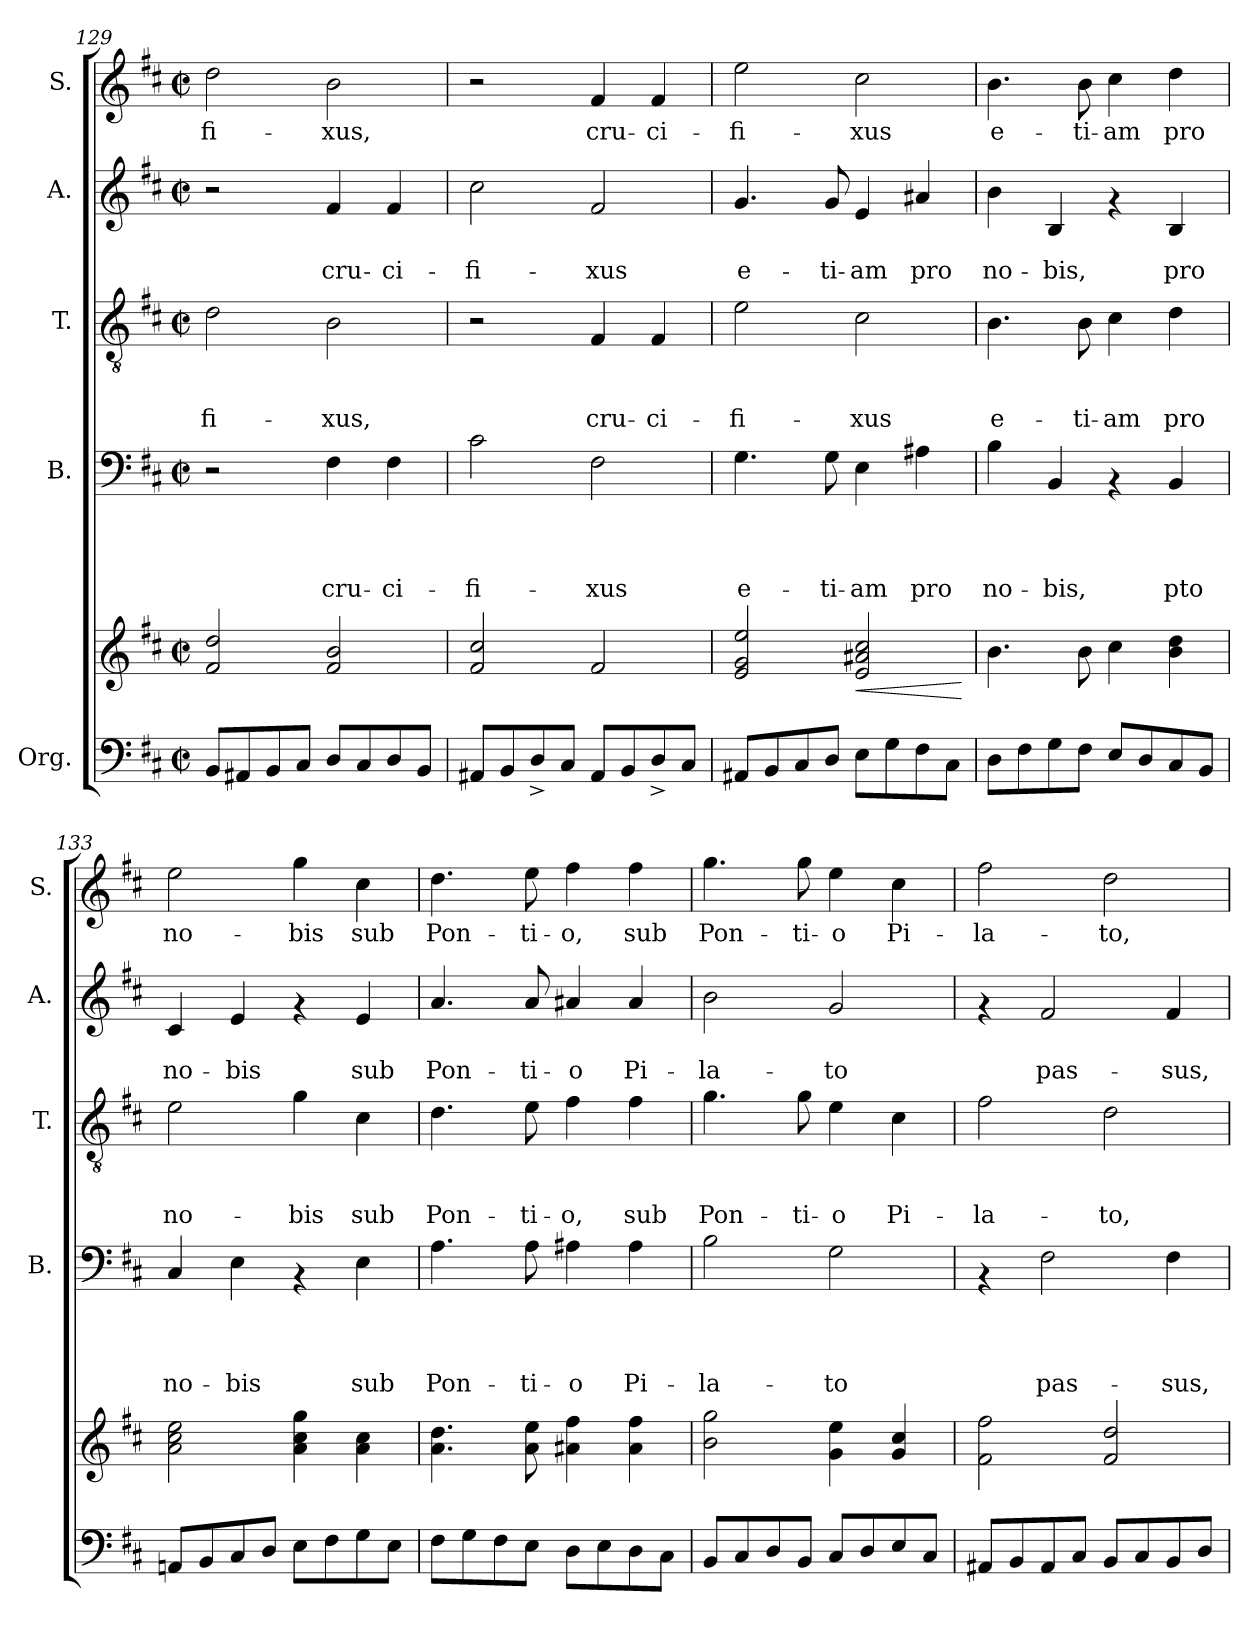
**kern	**kern	**dynam	**kern	**text	**text	**text	**text	**kern	**text	**text	**text	**kern	**text	**text	**kern	**text
*part5	*part5	*part5	*part4	*part4	*part4	*part4	*part4	*part3	*part3	*part3	*part3	*part2	*part2	*part2	*part1	*part1
*staff6	*staff5	*staff5/6	*staff4	*staff4	*staff4	*staff4	*staff4	*staff3	*staff3	*staff3	*staff3	*staff2	*staff2	*staff2	*staff1	*staff1
*I"Org.	*	*	*I"B.	*	*	*	*	*I"T.	*	*	*	*I"A.	*	*	*I"S.	*
*	*	*	*I'B.	*	*	*	*	*I'T.	*	*	*	*I'A.	*	*	*I'S.	*
*clefF4	*clefG2	*	*clefF4	*	*	*	*	*clefGv2	*	*	*	*clefG2	*	*	*clefG2	*
*k[f#c#]	*k[f#c#]	*	*k[f#c#]	*	*	*	*	*k[f#c#]	*	*	*	*k[f#c#]	*	*	*k[f#c#]	*
*D:	*D:	*	*D:	*	*	*	*	*D:	*	*	*	*D:	*	*	*D:	*
*M2/2	*M2/2	*	*M2/2	*	*	*	*	*M2/2	*	*	*	*M2/2	*	*	*M2/2	*
*met(c|)	*met(c|)	*	*met(c|)	*	*	*	*	*met(c|)	*	*	*	*met(c|)	*	*	*met(c|)	*
=129	=129	=129	=129	=129	=129	=129	=129	=129	=129	=129	=129	=129	=129	=129	=129	=129
!	!	!	!	!	!	!	!	!	!	!	!LO:LY:b	!	!	!	!	!LO:LY:b
8BB/L	2f#/ 2dd/	.	2r	.	.	.	.	2d\	.	.	-fi-	2r	.	.	2dd\	-fi-
8AA#X/	.	.	.	.	.	.	.	.	.	.	.	.	.	.	.	.
8BB/	.	.	.	.	.	.	.	.	.	.	.	.	.	.	.	.
8C#/J	.	.	.	.	.	.	.	.	.	.	.	.	.	.	.	.
!	!	!	!	!	!	!	!LO:LY:b	!	!	!	!LO:LY:b	!	!	!LO:LY:b	!	!LO:LY:b
8D/L	2f#/ 2b/	.	4F#\	.	.	.	cru-	2B\	.	.	-xus,	4f#/	.	cru-	2b\	-xus,
8C#/	.	.	.	.	.	.	.	.	.	.	.	.	.	.	.	.
!	!	!	!	!	!	!	!LO:LY:b	!	!	!	!	!	!	!LO:LY:b	!	!
8D/	.	.	4F#\	.	.	.	-ci-	.	.	.	.	4f#/	.	-ci-	.	.
8BB/J	.	.	.	.	.	.	.	.	.	.	.	.	.	.	.	.
=130	=130	=130	=130	=130	=130	=130	=130	=130	=130	=130	=130	=130	=130	=130	=130	=130
!	!	!	!	!	!	!	!LO:LY:b	!	!	!	!	!	!	!LO:LY:b	!	!
8AA#X/L	2f#/ 2cc#/	.	2c#\	.	.	.	-fi-	2r	.	.	.	2cc#\	.	-fi-	2r	.
8BB/	.	.	.	.	.	.	.	.	.	.	.	.	.	.	.	.
8D^</	.	.	.	.	.	.	.	.	.	.	.	.	.	.	.	.
8C#/J	.	.	.	.	.	.	.	.	.	.	.	.	.	.	.	.
!	!	!	!	!	!	!	!LO:LY:b	!	!	!	!LO:LY:b	!	!	!LO:LY:b	!	!LO:LY:b
8AA#/L	2f#/	.	2F#\	.	.	.	-xus	4F#/	.	.	cru-	2f#/	.	-xus	4f#/	cru-
8BB/	.	.	.	.	.	.	.	.	.	.	.	.	.	.	.	.
!	!	!	!	!	!	!	!	!	!	!	!LO:LY:b	!	!	!	!	!LO:LY:b
8D^</	.	.	.	.	.	.	.	4F#/	.	.	-ci-	.	.	.	4f#/	-ci-
8C#/J	.	.	.	.	.	.	.	.	.	.	.	.	.	.	.	.
=131	=131	=131	=131	=131	=131	=131	=131	=131	=131	=131	=131	=131	=131	=131	=131	=131
!	!	!	!	!	!	!	!LO:LY:b	!	!	!	!LO:LY:b	!	!	!LO:LY:b	!	!LO:LY:b
8AA#X/L	2e/ 2g/ 2ee/	.	4.G\	.	.	.	e-	2e\	.	.	-fi-	4.g/	.	e-	2ee\	-fi-
8BB/	.	.	.	.	.	.	.	.	.	.	.	.	.	.	.	.
8C#/	.	.	.	.	.	.	.	.	.	.	.	.	.	.	.	.
!	!	!	!	!	!	!	!LO:LY:b	!	!	!	!	!	!	!LO:LY:b	!	!
8D/J	.	.	8G\	.	.	.	-ti-	.	.	.	.	8g/	.	-ti-	.	.
!	!	!LO:HP:b	!	!	!	!	!LO:LY:b	!	!	!	!LO:LY:b	!	!	!LO:LY:b	!	!LO:LY:b
8E\L	2e/ 2a#X/ 2cc#/	<	4E\	.	.	.	-am	2c#\	.	.	-xus	4e/	.	-am	2cc#\	-xus
8G\	.	.	.	.	.	.	.	.	.	.	.	.	.	.	.	.
!	!	!	!	!	!	!	!LO:LY:b	!	!	!	!	!	!	!LO:LY:b	!	!
8F#\	.	.	4A#X\	.	.	.	pro	.	.	.	.	4a#X/	.	pro	.	.
8C#\J	.	.	.	.	.	.	.	.	.	.	.	.	.	.	.	.
.	.	[	.	.	.	.	.	.	.	.	.	.	.	.	.	.
=132	=132	=132	=132	=132	=132	=132	=132	=132	=132	=132	=132	=132	=132	=132	=132	=132
!	!	!	!	!	!	!	!LO:LY:b	!	!	!	!LO:LY:b	!	!	!LO:LY:b	!	!LO:LY:b
8D\L	4.b\	.	4B\	.	.	.	no-	4.B\	.	.	e-	4b\	.	no-	4.b\	e-
8F#\	.	.	.	.	.	.	.	.	.	.	.	.	.	.	.	.
!	!	!	!	!	!	!	!LO:LY:b	!	!	!	!	!	!	!LO:LY:b	!	!
8G\	.	.	4BB/	.	.	.	-bis,	.	.	.	.	4B/	.	-bis,	.	.
!	!	!	!	!	!	!	!	!	!	!	!LO:LY:b	!	!	!	!	!LO:LY:b
8F#\J	8b\	.	.	.	.	.	.	8B\	.	.	-ti-	.	.	.	8b\	-ti-
!	!	!	!	!	!	!	!	!	!	!	!LO:LY:b	!	!	!	!	!LO:LY:b
8E/L	4cc#\	.	4rAA	.	.	.	.	4c#\	.	.	-am	4rf	.	.	4cc#\	-am
8D/	.	.	.	.	.	.	.	.	.	.	.	.	.	.	.	.
!	!	!	!	!	!	!	!LO:LY:b	!	!	!	!LO:LY:b	!	!	!LO:LY:b	!	!LO:LY:b
8C#/	4b\ 4dd\	.	4BB/	.	.	.	pto	4d\	.	.	pro	4B/	.	pro	4dd\	pro
8BB/J	.	.	.	.	.	.	.	.	.	.	.	.	.	.	.	.
=133	=133	=133	=133	=133	=133	=133	=133	=133	=133	=133	=133	=133	=133	=133	=133	=133
!	!	!	!	!	!	!	!LO:LY:b	!	!	!	!LO:LY:b	!	!	!LO:LY:b	!	!LO:LY:b
8AAn/L	2a\ 2cc#\ 2ee\	.	4C#/	.	.	.	no-	2e\	.	.	no-	4c#/	.	no-	2ee\	no-
8BB/	.	.	.	.	.	.	.	.	.	.	.	.	.	.	.	.
!	!	!	!	!	!	!	!LO:LY:b	!	!	!	!	!	!	!LO:LY:b	!	!
8C#/	.	.	4E\	.	.	.	-bis	.	.	.	.	4e/	.	-bis	.	.
8D/J	.	.	.	.	.	.	.	.	.	.	.	.	.	.	.	.
!	!	!	!	!	!	!	!	!	!	!	!LO:LY:b	!	!	!	!	!LO:LY:b
8E\L	4a\ 4cc#\ 4gg\	.	4rAA	.	.	.	.	4g\	.	.	-bis	4rf	.	.	4gg\	-bis
8F#\	.	.	.	.	.	.	.	.	.	.	.	.	.	.	.	.
!	!	!	!	!	!	!	!LO:LY:b	!	!	!	!LO:LY:b	!	!	!LO:LY:b	!	!LO:LY:b
8G\	4a\ 4cc#\	.	4E\	.	.	.	sub	4c#\	.	.	sub	4e/	.	sub	4cc#\	sub
8E\J	.	.	.	.	.	.	.	.	.	.	.	.	.	.	.	.
=134	=134	=134	=134	=134	=134	=134	=134	=134	=134	=134	=134	=134	=134	=134	=134	=134
!	!	!	!	!	!	!	!LO:LY:b	!	!	!	!LO:LY:b	!	!	!LO:LY:b	!	!LO:LY:b
8F#\L	4.a\ 4.dd\	.	4.A\	.	.	.	Pon-	4.d\	.	.	Pon-	4.a/	.	Pon-	4.dd\	Pon-
8G\	.	.	.	.	.	.	.	.	.	.	.	.	.	.	.	.
8F#\	.	.	.	.	.	.	.	.	.	.	.	.	.	.	.	.
!	!	!	!	!	!	!	!LO:LY:b	!	!	!	!LO:LY:b	!	!	!LO:LY:b	!	!LO:LY:b
8E\J	8a\ 8ee\	.	8A\	.	.	.	-ti-	8e\	.	.	-ti-	8a/	.	-ti-	8ee\	-ti-
!	!	!	!	!	!	!	!LO:LY:b	!	!	!	!LO:LY:b	!	!	!LO:LY:b	!	!LO:LY:b
8D\L	4a#X\ 4ff#\	.	4A#X\	.	.	.	-o	4f#\	.	.	-o,	4a#X/	.	-o	4ff#\	-o,
8E\	.	.	.	.	.	.	.	.	.	.	.	.	.	.	.	.
!	!	!	!	!	!	!	!LO:LY:b	!	!	!	!LO:LY:b	!	!	!LO:LY:b	!	!LO:LY:b
8D\	4a#\ 4ff#\	.	4A#\	.	.	.	Pi-	4f#\	.	.	sub	4a#/	.	Pi-	4ff#\	sub
8C#\J	.	.	.	.	.	.	.	.	.	.	.	.	.	.	.	.
!!LO:PB:g=z
=135	=135	=135	=135	=135	=135	=135	=135	=135	=135	=135	=135	=135	=135	=135	=135	=135
!	!	!	!	!	!	!	!LO:LY:b	!	!	!	!LO:LY:b	!	!	!LO:LY:b	!	!LO:LY:b
8BB/L	2b\ 2gg\	.	2B\	.	.	.	-la-	4.g\	.	.	Pon-	2b\	.	-la-	4.gg\	Pon-
8C#/	.	.	.	.	.	.	.	.	.	.	.	.	.	.	.	.
8D/	.	.	.	.	.	.	.	.	.	.	.	.	.	.	.	.
!	!	!	!	!	!	!	!	!	!	!	!LO:LY:b	!	!	!	!	!LO:LY:b
8BB/J	.	.	.	.	.	.	.	8g\	.	.	-ti-	.	.	.	8gg\	-ti-
!	!	!	!	!	!	!	!LO:LY:b	!	!	!	!LO:LY:b	!	!	!LO:LY:b	!	!LO:LY:b
8C#/L	4g\ 4ee\	.	2G\	.	.	.	-to	4e\	.	.	-o	2g/	.	-to	4ee\	-o
8D/	.	.	.	.	.	.	.	.	.	.	.	.	.	.	.	.
!	!	!	!	!	!	!	!	!	!	!	!LO:LY:b	!	!	!	!	!LO:LY:b
8E/	4g/ 4cc#/	.	.	.	.	.	.	4c#\	.	.	Pi-	.	.	.	4cc#\	Pi-
8C#/J	.	.	.	.	.	.	.	.	.	.	.	.	.	.	.	.
=136	=136	=136	=136	=136	=136	=136	=136	=136	=136	=136	=136	=136	=136	=136	=136	=136
!	!	!	!	!	!	!	!	!	!	!	!LO:LY:b	!	!	!	!	!LO:LY:b
8AA#X/L	2f#\ 2ff#\	.	4rAA	.	.	.	.	2f#\	.	.	-la-	4rf	.	.	2ff#\	-la-
8BB/	.	.	.	.	.	.	.	.	.	.	.	.	.	.	.	.
!	!	!	!	!	!	!	!LO:LY:b	!	!	!	!	!	!	!LO:LY:b	!	!
8AA#/	.	.	2F#\	.	.	.	pas-	.	.	.	.	2f#/	.	pas-	.	.
8C#/J	.	.	.	.	.	.	.	.	.	.	.	.	.	.	.	.
!	!	!	!	!	!	!	!	!	!	!	!LO:LY:b	!	!	!	!	!LO:LY:b
8BB/L	2f#/ 2dd/	.	.	.	.	.	.	2d\	.	.	-to,	.	.	.	2dd\	-to,
8C#/	.	.	.	.	.	.	.	.	.	.	.	.	.	.	.	.
!	!	!	!	!	!	!	!LO:LY:b	!	!	!	!	!	!	!LO:LY:b	!	!
8BB/	.	.	4F#\	.	.	.	-sus,	.	.	.	.	4f#/	.	-sus,	.	.
8D/J	.	.	.	.	.	.	.	.	.	.	.	.	.	.	.	.
=	=	=	=	=	=	=	=	=	=	=	=	=	=	=	=	=
*-	*-	*-	*-	*-	*-	*-	*-	*-	*-	*-	*-	*-	*-	*-	*-	*-
